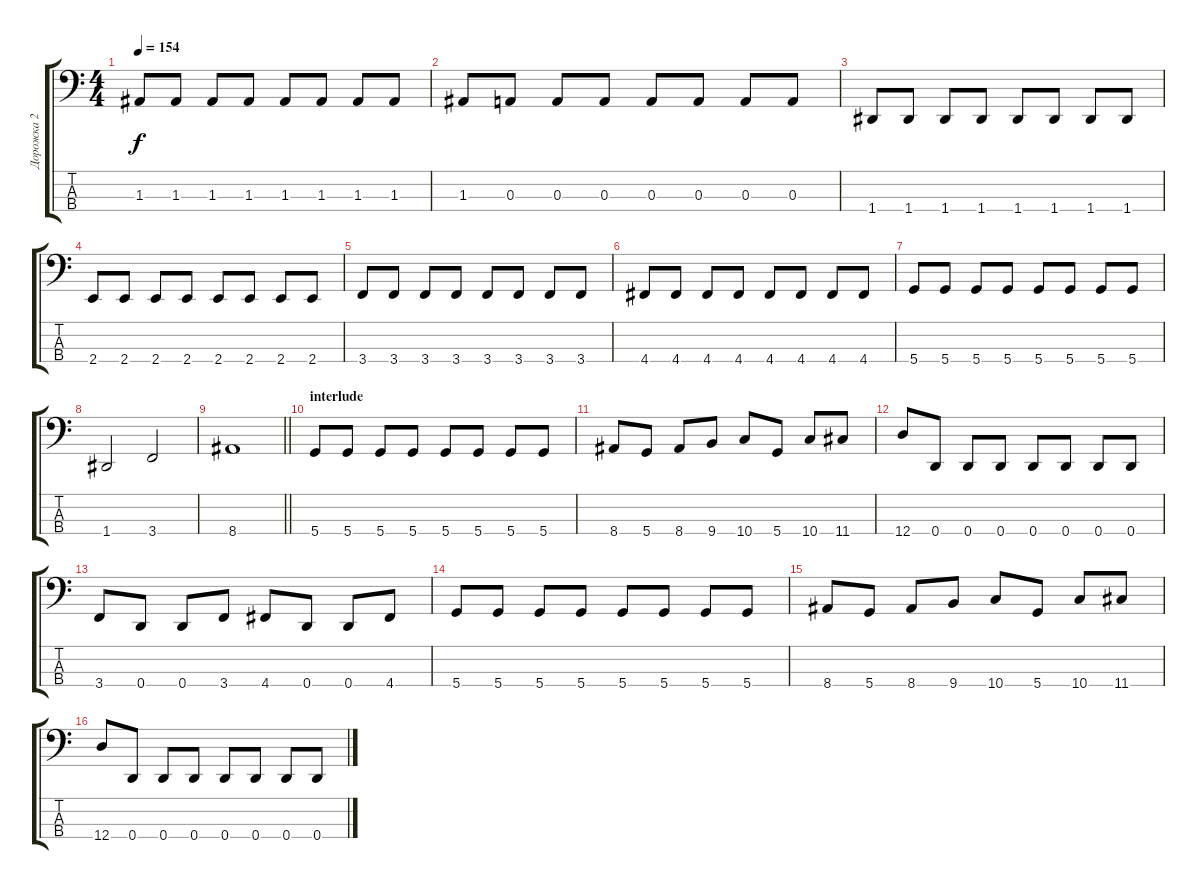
\track ("Дорожка 2" "Дорожка 2") {instrument electricbasspick}
\staff {score tabs}
\tuning (G2 D2 A1 D1) {hide}
\ts (4 4)
\tempo 154
\clef f4
\ks c
1.3.8{dy f} 1.3.8 1.3.8 1.3.8 1.3.8 1.3.8 1.3.8 1.3.8 |
1.3.8 0.3.8 0.3.8 0.3.8 0.3.8 0.3.8 0.3.8 0.3.8 |
1.4.8 1.4.8 1.4.8 1.4.8 1.4.8 1.4.8 1.4.8 1.4.8 |
2.4.8 2.4.8 2.4.8 2.4.8 2.4.8 2.4.8 2.4.8 2.4.8 |
3.4.8 3.4.8 3.4.8 3.4.8 3.4.8 3.4.8 3.4.8 3.4.8 |
4.4.8 4.4.8 4.4.8 4.4.8 4.4.8 4.4.8 4.4.8 4.4.8 |
5.4.8 5.4.8 5.4.8 5.4.8 5.4.8 5.4.8 5.4.8 5.4.8 |
1.4.2 3.4.2 |
\barLineRight lightlight
8.4.1 |
\section ("" "interlude")
5.4.8 5.4.8 5.4.8 5.4.8 5.4.8 5.4.8 5.4.8 5.4.8 |
8.4.8 5.4.8 8.4.8 9.4.8 10.4.8 5.4.8 10.4.8 11.4.8 |
12.4.8 0.4.8 0.4.8 0.4.8 0.4.8 0.4.8 0.4.8 0.4.8 |
3.4.8 0.4.8 0.4.8 3.4.8 4.4.8 0.4.8 0.4.8 4.4.8 |
5.4.8 5.4.8 5.4.8 5.4.8 5.4.8 5.4.8 5.4.8 5.4.8 |
8.4.8 5.4.8 8.4.8 9.4.8 10.4.8 5.4.8 10.4.8 11.4.8 |
12.4.8 0.4.8 0.4.8 0.4.8 0.4.8 0.4.8 0.4.8 0.4.8
